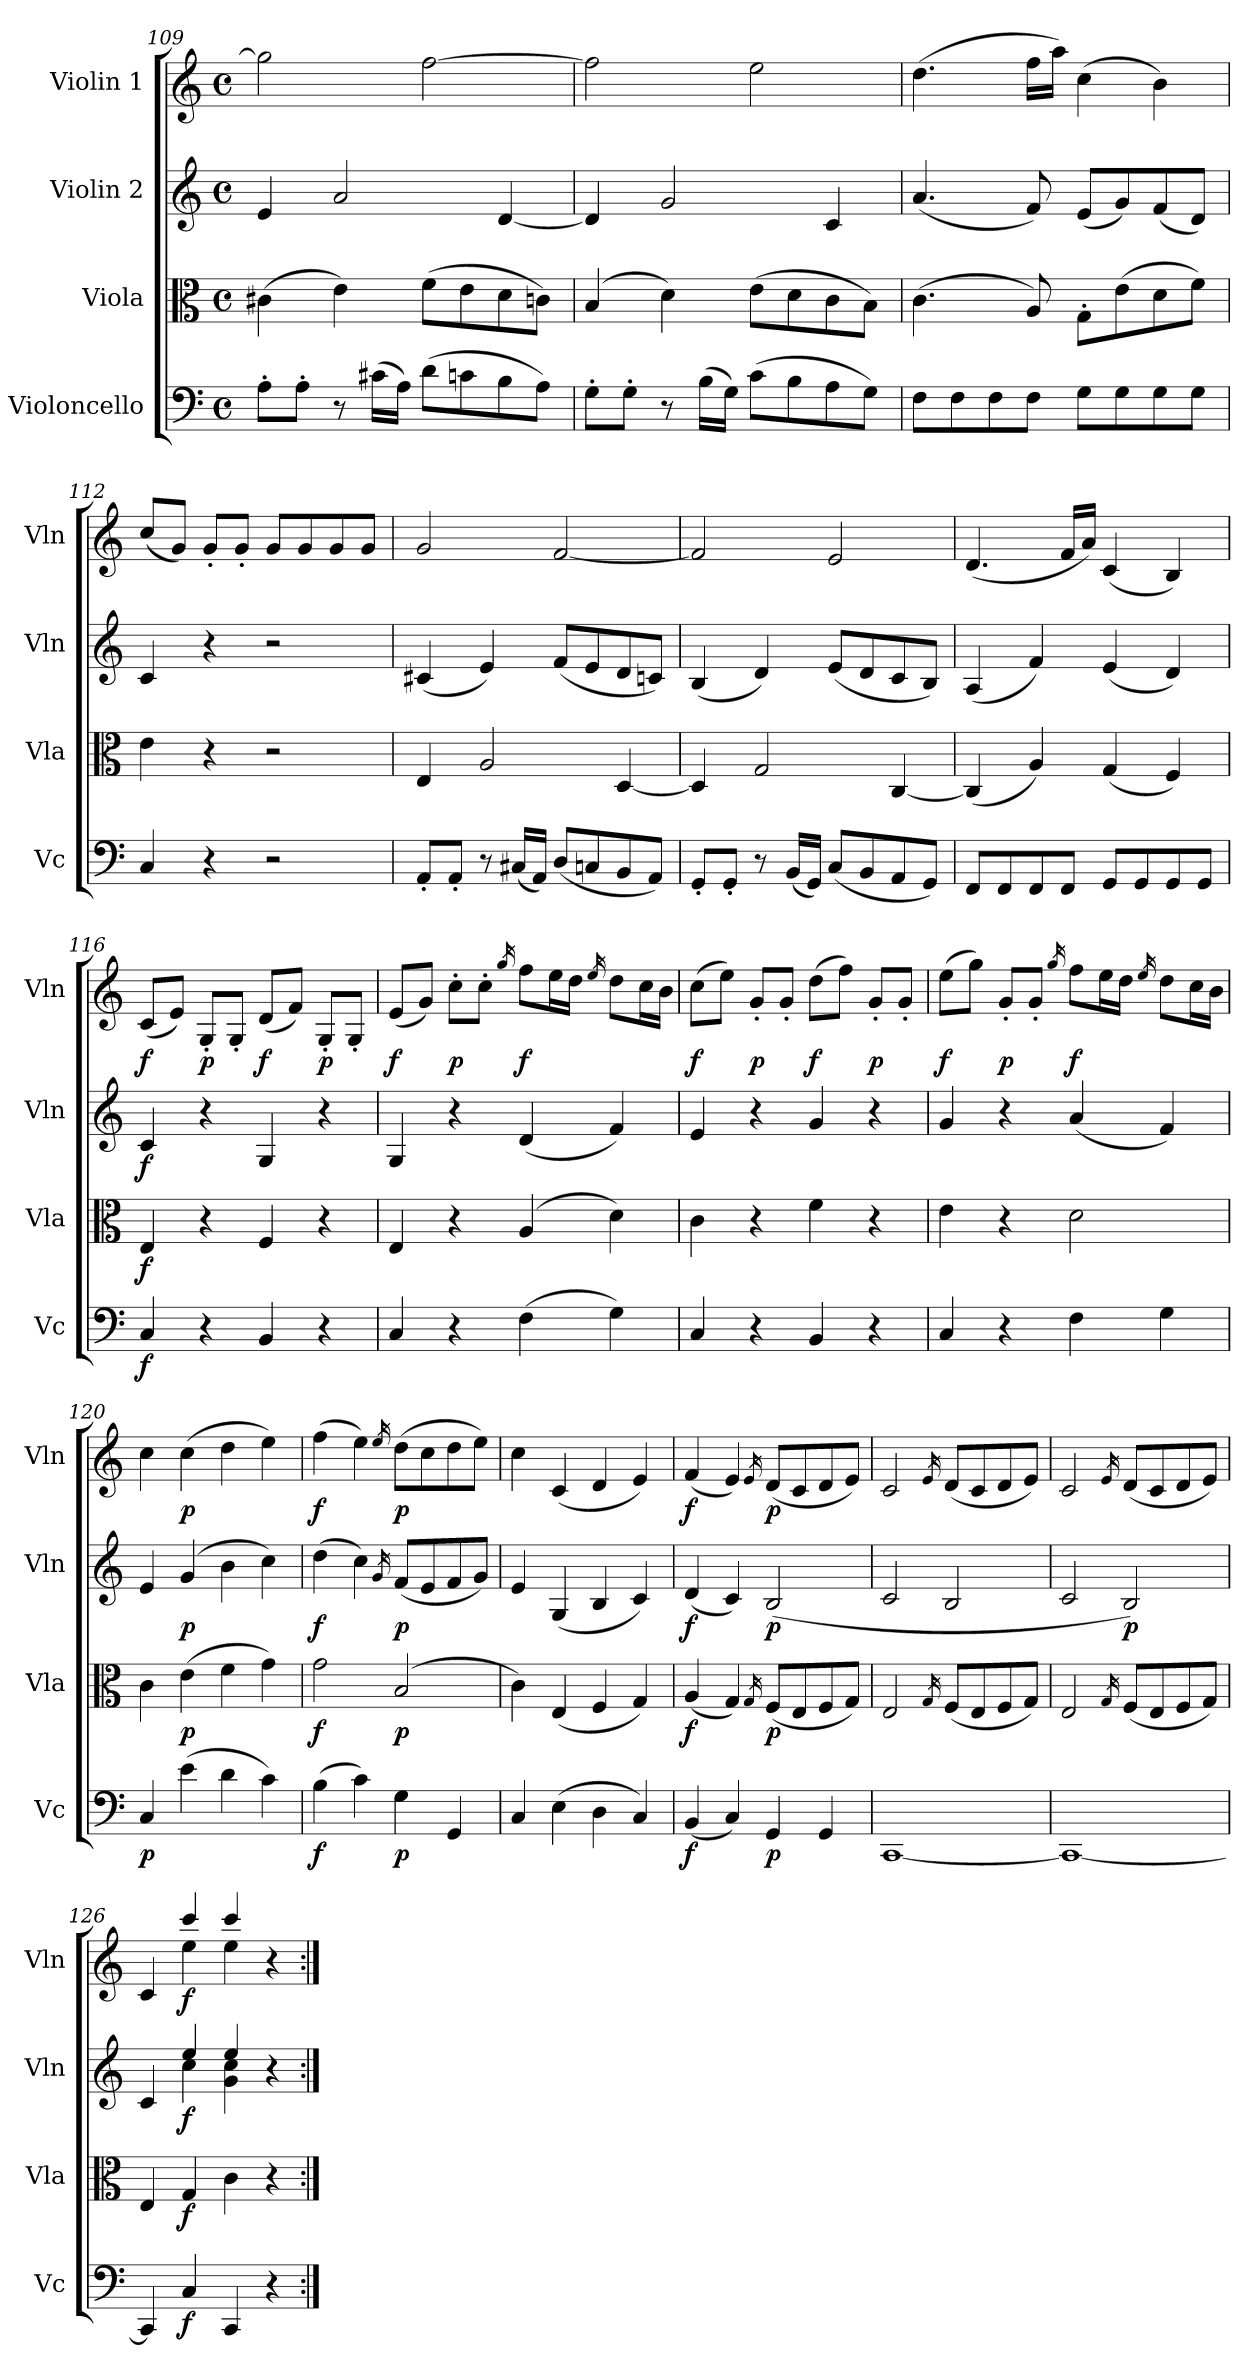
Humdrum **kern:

**kern	**dynam	**kern	**dynam	**kern	**dynam	**kern	**dynam
*part4	*part4	*part3	*part3	*part2	*part2	*part1	*part1
*staff4	*staff4	*staff3	*staff3	*staff2	*staff2	*staff1	*staff1
*I"Violoncello	*	*I"Viola	*	*I"Violin 2	*	*I"Violin 1	*
*I'Vc	*	*I'Vla	*	*I'Vln	*	*I'Vln	*
*clefF4	*	*clefC3	*	*clefG2	*	*clefG2	*
*k[]	*	*k[]	*	*k[]	*	*k[]	*
*M4/4	*	*M4/4	*	*M4/4	*	*M4/4	*
*met(c)	*	*met(c)	*	*met(c)	*	*met(c)	*
=109	=109	=109	=109	=109	=109	=109	=109
8A'\L	.	(4c#X\	.	4e/	.	2gg\]	.
8A'\J	.	.	.	.	.	.	.
8r	.	4e\)	.	2a/	.	.	.
(16c#X\LL	.	.	.	.	.	.	.
16A\JJ)	.	.	.	.	.	.	.
(8d\L	.	(8f\L	.	.	.	[2ff\	.
8cn\	.	8e\	.	.	.	.	.
8B\	.	8d\	.	[4d/	.	.	.
8A\J)	.	8cn\J)	.	.	.	.	.
!!LO:LB:g=z
=110	=110	=110	=110	=110	=110	=110	=110
8G'\L	.	(4B/	.	4d/]	.	2ff\]	.
8G'\J	.	.	.	.	.	.	.
8r	.	4d\)	.	2g/	.	.	.
(16B\LL	.	.	.	.	.	.	.
16G\JJ)	.	.	.	.	.	.	.
(8c\L	.	(8e\L	.	.	.	2ee\	.
8B\	.	8d\	.	.	.	.	.
8A\	.	8c\	.	4c/	.	.	.
8G\J)	.	8B\J)	.	.	.	.	.
=111	=111	=111	=111	=111	=111	=111	=111
8F\L	.	(4.c\	.	(4.a/	.	(4.dd\	.
8F\	.	.	.	.	.	.	.
8F\	.	.	.	.	.	.	.
8F\J	.	8A/)	.	8f/)	.	16ff\LL	.
.	.	.	.	.	.	16aa\JJ)	.
8G\L	.	8G'\L	.	(8e/L	.	(4cc\	.
8G\	.	(8e\	.	8g/)	.	.	.
8G\	.	8d\	.	(8f/	.	4b\)	.
8G\J	.	8f\J)	.	8d/J)	.	.	.
=112	=112	=112	=112	=112	=112	=112	=112
4C/	.	4e\	.	4c/	.	(8cc/L	.
.	.	.	.	.	.	8g/J)	.
4r	.	4r	.	4r	.	8g'/L	.
.	.	.	.	.	.	8g'/J	.
2r	.	2r	.	2r	.	8g/L	.
.	.	.	.	.	.	8g/	.
.	.	.	.	.	.	8g/	.
.	.	.	.	.	.	8g/J	.
!!LO:PB:g=z
=113	=113	=113	=113	=113	=113	=113	=113
8AA'/L	.	4E/	.	(4c#X/	.	2g/	.
8AA'/J	.	.	.	.	.	.	.
8r	.	2A/	.	4e/)	.	.	.
(16C#X/LL	.	.	.	.	.	.	.
16AA/JJ)	.	.	.	.	.	.	.
(8D/L	.	.	.	(8f/L	.	[2f/	.
8Cn/	.	.	.	8e/	.	.	.
8BB/	.	[4D/	.	8d/	.	.	.
8AA/J)	.	.	.	8cn/J)	.	.	.
=114	=114	=114	=114	=114	=114	=114	=114
8GG'/L	.	4D/]	.	(4B/	.	2f/]	.
8GG'/J	.	.	.	.	.	.	.
8r	.	2G/	.	4d/)	.	.	.
(16BB/LL	.	.	.	.	.	.	.
16GG/JJ)	.	.	.	.	.	.	.
(8C/L	.	.	.	(8e/L	.	2e/	.
8BB/	.	.	.	8d/	.	.	.
8AA/	.	[4C/	.	8c/	.	.	.
8GG/J)	.	.	.	8B/J)	.	.	.
=115	=115	=115	=115	=115	=115	=115	=115
8FF/L	.	(4C/]	.	(4A/	.	(4.d/	.
8FF/	.	.	.	.	.	.	.
8FF/	.	4A/)	.	4f/)	.	.	.
8FF/J	.	.	.	.	.	16f/LL	.
.	.	.	.	.	.	16a/JJ)	.
8GG/L	.	(4G/	.	(4e/	.	(4c/	.
8GG/	.	.	.	.	.	.	.
8GG/	.	4F/)	.	4d/)	.	4B/)	.
8GG/J	.	.	.	.	.	.	.
=116	=116	=116	=116	=116	=116	=116	=116
!	!LO:DY:b	!	!LO:DY:b	!	!LO:DY:b	!	!LO:DY:b
4C/	f	4E/	f	4c/	f	(8c/L	f
.	.	.	.	.	.	8e/J)	.
!	!	!	!	!	!	!	!LO:DY:b
4r	.	4r	.	4r	.	8G'/L	p
.	.	.	.	.	.	8G'/J	.
!	!	!	!	!	!	!	!LO:DY:b
4BB/	.	4F/	.	4G/	.	(8d/L	f
.	.	.	.	.	.	8f/J)	.
!	!	!	!	!	!	!	!LO:DY:b
4r	.	4r	.	4r	.	8G'/L	p
.	.	.	.	.	.	8G'/J	.
!!LO:LB:g=z
=117	=117	=117	=117	=117	=117	=117	=117
!	!	!	!	!	!	!	!LO:DY:b
4C/	.	4E/	.	4G/	.	(8e/L	f
.	.	.	.	.	.	8g/J)	.
!	!	!	!	!	!	!	!LO:DY:b
4r	.	4r	.	4r	.	8cc'\L	p
.	.	.	.	.	.	8cc'\J	.
.	.	.	.	.	.	16qgg/	.
!	!	!	!	!	!	!	!LO:DY:b
(4F\	.	(4A/	.	(4d/	.	8ff\L	f
.	.	.	.	.	.	16ee\L	.
.	.	.	.	.	.	16dd\JJ	.
.	.	.	.	.	.	16qee/	.
4G\)	.	4d\)	.	4f/)	.	8dd\L	.
.	.	.	.	.	.	16cc\L	.
.	.	.	.	.	.	16b\JJ	.
=118	=118	=118	=118	=118	=118	=118	=118
!	!	!	!	!	!	!	!LO:DY:b
4C/	.	4c\	.	4e/	.	(8cc\L	f
.	.	.	.	.	.	8ee\J)	.
!	!	!	!	!	!	!	!LO:DY:b
4r	.	4r	.	4r	.	8g'/L	p
.	.	.	.	.	.	8g'/J	.
!	!	!	!	!	!	!	!LO:DY:b
4BB/	.	4f\	.	4g/	.	(8dd\L	f
.	.	.	.	.	.	8ff\J)	.
!	!	!	!	!	!	!	!LO:DY:b
4r	.	4r	.	4r	.	8g'/L	p
.	.	.	.	.	.	8g'/J	.
!!LO:LB:g=z
=119	=119	=119	=119	=119	=119	=119	=119
!	!	!	!	!	!	!	!LO:DY:b
4C/	.	4e\	.	4g/	.	(8ee\L	f
.	.	.	.	.	.	8gg\J)	.
!	!	!	!	!	!	!	!LO:DY:b
4r	.	4r	.	4r	.	8g'/L	p
.	.	.	.	.	.	8g'/J	.
.	.	.	.	.	.	16qgg/	.
!	!	!	!	!	!	!	!LO:DY:b
4F\	.	2d\	.	(4a/	.	8ff\L	f
.	.	.	.	.	.	16ee\L	.
.	.	.	.	.	.	16dd\JJ	.
.	.	.	.	.	.	16qee/	.
4G\	.	.	.	4f/)	.	8dd\L	.
.	.	.	.	.	.	16cc\L	.
.	.	.	.	.	.	16b\JJ	.
=120	=120	=120	=120	=120	=120	=120	=120
!	!LO:DY:b	!	!	!	!	!	!
4C/	p	4c\	.	4e/	.	4cc\	.
!	!	!	!LO:DY:b	!	!LO:DY:b	!	!LO:DY:b
(4e\	.	(4e\	p	(4g/	p	(4cc\	p
4d\	.	4f\	.	4b\	.	4dd\	.
4c\)	.	4g\)	.	4cc\)	.	4ee\)	.
=121	=121	=121	=121	=121	=121	=121	=121
!	!LO:DY:b	!	!LO:DY:b	!	!LO:DY:b	!	!LO:DY:b
(4B\	f	2g\	f	(4dd\	f	(4ff\	f
4c\)	.	.	.	4cc\)	.	4ee\)	.
.	.	.	.	16qg/	.	16qee/	.
!	!LO:DY:b	!	!LO:DY:b	!	!LO:DY:b	!	!LO:DY:b
4G\	p	(2B/	p	(8f/L	p	(8dd\L	p
.	.	.	.	8e/	.	8cc\	.
4GG/	.	.	.	8f/	.	8dd\	.
.	.	.	.	8g/J)	.	8ee\J)	.
=122	=122	=122	=122	=122	=122	=122	=122
4C/	.	4c\)	.	4e/	.	4cc\	.
(4E\	.	(4E/	.	(4G/	.	(4c/	.
4D\	.	4F/	.	4B/	.	4d/	.
4C/)	.	4G/)	.	4c/)	.	4e/)	.
=123	=123	=123	=123	=123	=123	=123	=123
!	!LO:DY:b	!	!LO:DY:b	!	!LO:DY:b	!	!LO:DY:b
(4BB/	f	(4A/	f	(4d/	f	(4f/	f
4C/)	.	4G/)	.	4c/)	.	4e/)	.
.	.	16qG/	.	.	.	16qe/	.
!	!LO:DY:b	!	!LO:DY:b	!	!LO:DY:b	!	!LO:DY:b
4GG/	p	(8F/L	p	(2B/	p	(8d/L	p
.	.	8E/	.	.	.	8c/	.
4GG/	.	8F/	.	.	.	8d/	.
.	.	8G/J)	.	.	.	8e/J)	.
=124	=124	=124	=124	=124	=124	=124	=124
[1CC	.	2E/	.	2c/	.	2c/	.
.	.	16qG/	.	.	.	16qe/	.
.	.	(8F/L	.	2B/	.	(8d/L	.
.	.	8E/	.	.	.	8c/	.
.	.	8F/	.	.	.	8d/	.
.	.	8G/J)	.	.	.	8e/J)	.
=125	=125	=125	=125	=125	=125	=125	=125
1CC_	.	2E/	.	2c/	.	2c/	.
.	.	16qG/	.	.	.	16qe/	.
!	!	!	!	!	!LO:DY:b	!	!
.	.	(8F/L	.	2B/)	p	(8d/L	.
.	.	8E/	.	.	.	8c/	.
.	.	8F/	.	.	.	8d/	.
.	.	8G/J)	.	.	.	8e/J)	.
!!LO:LB:g=z
=126	=126	=126	=126	=126	=126	=126	=126
*	*	*	*	*^	*	*^	*
4CC/]	.	4E/	.	4c/	4ryy	.	4c/	4ryy	.
!	!LO:DY:b	!	!LO:DY:b	!	!	!LO:DY:b	!	!	!LO:DY:b
4C/	f	4G/	f	4ee/	4cc\	f	4ccc/	4ee\	f
4CC/	.	4c\	.	4ee/	4g\ 4cc\	.	4ccc/	4ee\	.
4r	.	4r	.	4r	4ryy	.	4r	4ryy	.
*	*	*	*	*v	*v	*	*	*	*
*	*	*	*	*	*	*v	*v	*
=:|!	=:|!	=:|!	=:|!	=:|!	=:|!	=:|!	=:|!
*-	*-	*-	*-	*-	*-	*-	*-
